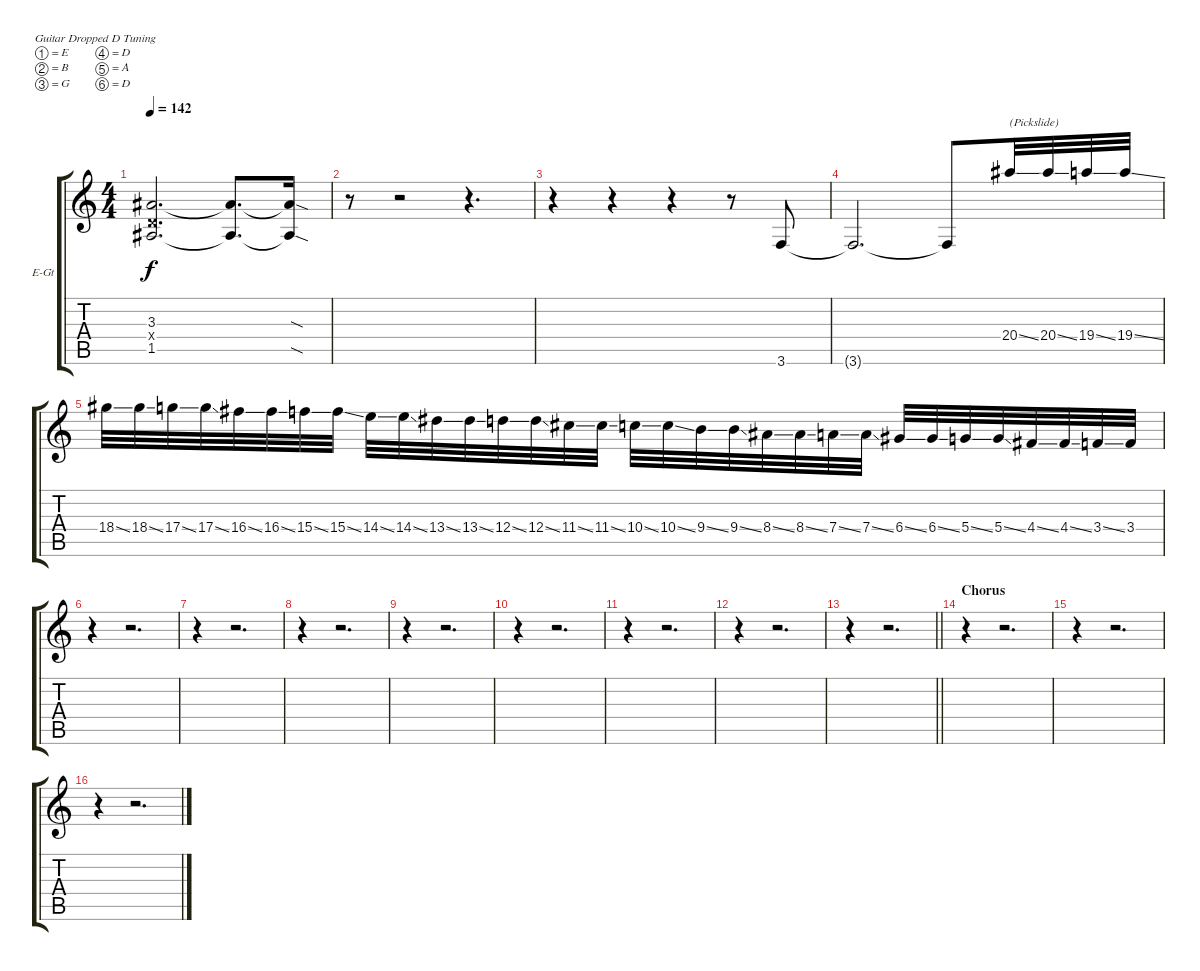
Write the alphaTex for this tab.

\bracketExtendMode groupsimilarinstruments
\firstSystemTrackNameOrientation horizontal
\otherSystemsTrackNameOrientation horizontal
\track ("Electric Guitar 4" "E-Gt") {instrument distortionguitar}
\staff {score tabs}
\tuning (E4 B3 G3 D3 A2 D2)
\ts (4 4)
\tempo 142
\clef g2
\ks c
(3.3 0.4{x} 1.5).2{d dy f} (3.3{t} 1.5{t}).8{d} (3.3{sod t} 1.5{sod t}).16 |
r.8 r.2 r.4{d} |
r.4 r.4 r.4 r.8 3.6.8 |
3.6{t}.2{d} 3.6{t}.8 20.4{ss}.32{txt "(Pickslide)"} 20.4{ss}.32 19.4{ss}.32 19.4{ss}.32 |
18.4{ss}.32 18.4{ss}.32 17.4{ss}.32 17.4{ss}.32 16.4{ss}.32 16.4{ss}.32 15.4{ss}.32 15.4{ss}.32 14.4{ss}.32 14.4{ss}.32 13.4{ss}.32 13.4{ss}.32 12.4{ss}.32 12.4{ss}.32 11.4{ss}.32 11.4{ss}.32 10.4{ss}.32 10.4{ss}.32 9.4{ss}.32 9.4{ss}.32 8.4{ss}.32 8.4{ss}.32 7.4{ss}.32 7.4{ss}.32 6.4{ss}.32 6.4{ss}.32 5.4{ss}.32 5.4{ss}.32 4.4{ss}.32 4.4{ss}.32 3.4{ss}.32 3.4.32 |
r.4 r.2{d} |
r.4 r.2{d} |
r.4 r.2{d} |
r.4 r.2{d} |
r.4 r.2{d} |
r.4 r.2{d} |
r.4 r.2{d} |
\barLineRight lightlight
r.4 r.2{d} |
\section ("" "Chorus")
r.4 r.2{d} |
r.4 r.2{d} |
r.4 r.2{d}
